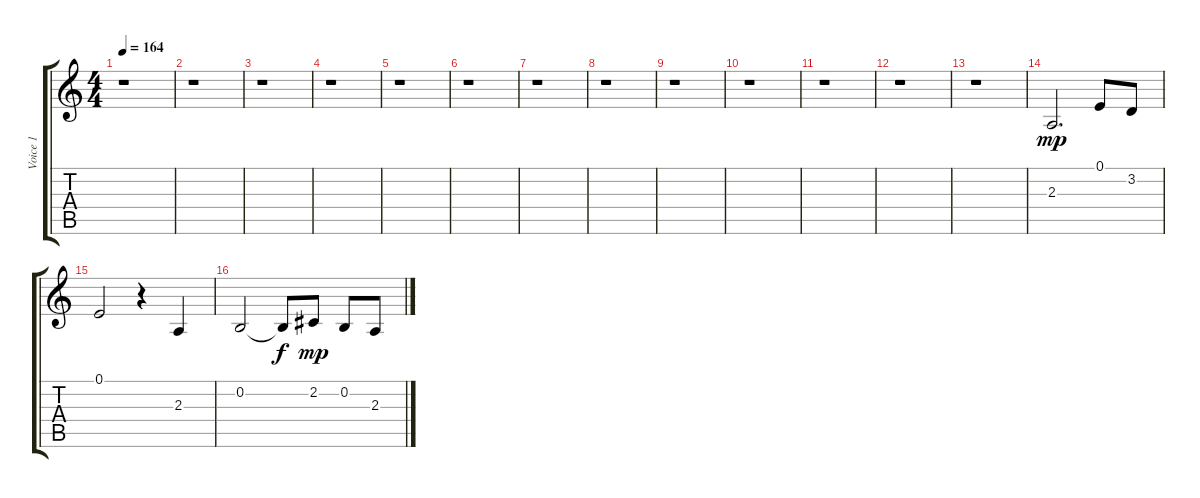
\track ("Voice 1" "Voice 1") {instrument synthvoice}
\staff {score tabs}
\tuning (E4 B3 G3 D3 A2 E2) {hide}
\ts (4 4)
\tempo 164
\clef g2
\ks c
r.1{dy f} |
r.1 |
r.1 |
r.1 |
r.1 |
r.1 |
r.1 |
r.1 |
r.1 |
r.1 |
r.1 |
r.1 |
r.1 |
2.3.2{d dy mp} 0.1.8 3.2.8 |
0.1.2 r.4 2.3.4 |
0.2.2 0.2{t}.8{dy f} 2.2.8{dy mp} 0.2.8 2.3.8
